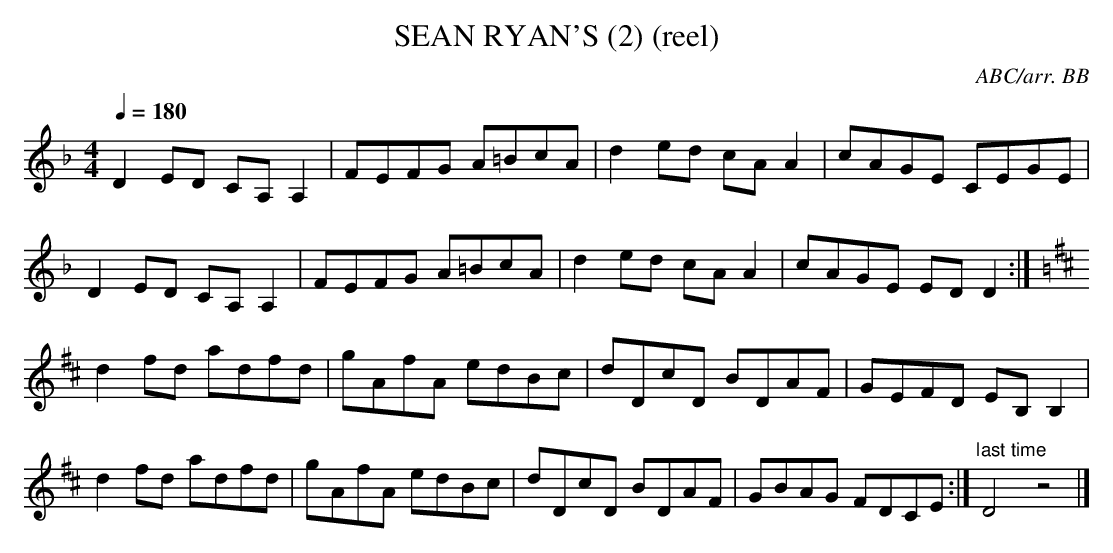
X:1
T:SEAN RYAN'S (2) (reel)
C:ABC/arr. BB
Q:1/4=180
L:1/8
M:4/4
K:Dm
D2ED CA,A,2|FEFG A=BcA|d2ed cAA2|cAGE CEGE|
D2ED CA,A,2|FEFG A=BcA|d2ed cAA2|cAGE EDD2:|
K:D
d2fd adfd|gAfA edBc|dDcD BDAF|GEFD EB,B,2|
d2fd adfd|gAfA edBc|dDcD BDAF|GBAG FDCE:|\
"last time"D4z4|]
